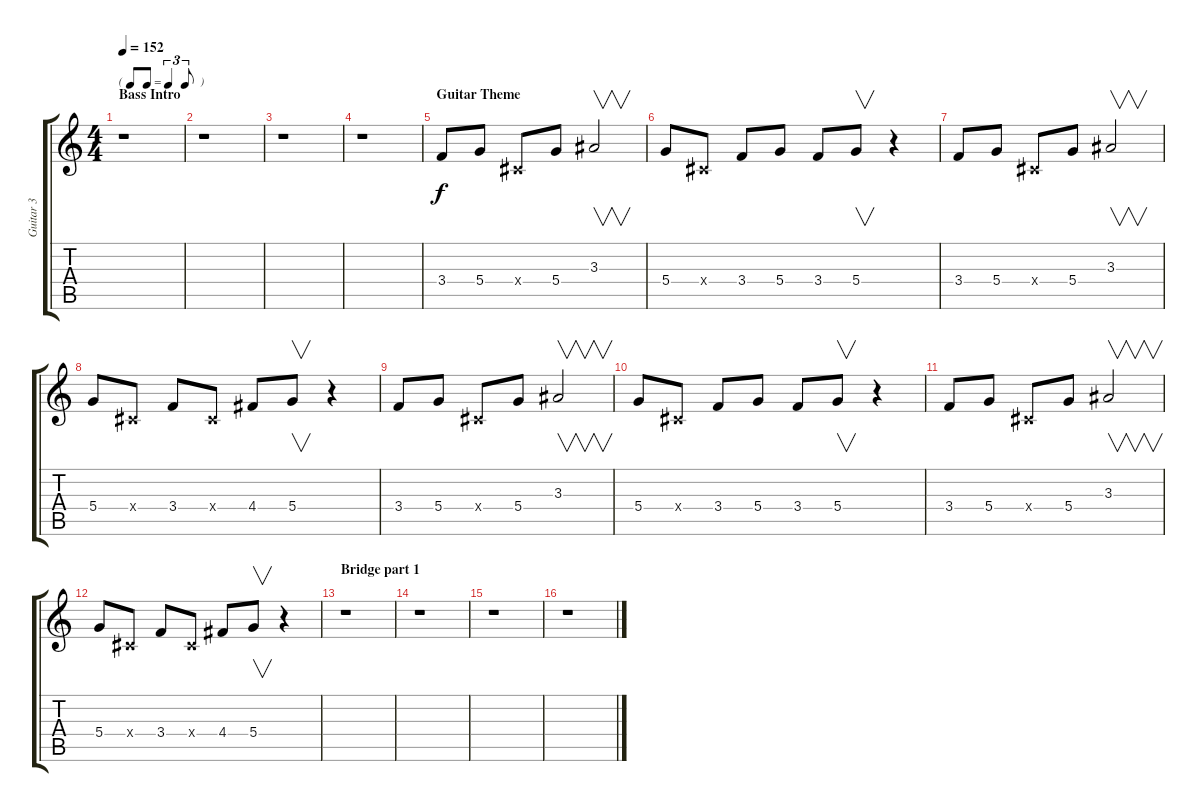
\track ("Guitar 3" "Guitar 3") {instrument distortionguitar}
\staff {score tabs}
\tuning (E4 B3 G3 D3 A2 E2) {hide}
\ts (4 4)
\tf triplet8th
\section ("" "Bass Intro")
\tempo 152
\clef g2
\ks c
r.1{dy f instrument distortionguitar} |
r.1 |
r.1 |
r.1 |
\section ("" "Guitar Theme")
3.4.8 5.4.8 -1.4{x}.8 5.4.8 3.3.2{v} |
5.4.8 -1.4{x}.8 3.4.8 5.4.8 3.4.8 5.4.8{v} r.4 |
3.4.8 5.4.8 -1.4{x}.8 5.4.8 3.3.2{v} |
5.4.8 -1.4{x}.8 3.4.8 -1.4{x}.8 4.4.8 5.4.8{v} r.4 |
3.4.8 5.4.8 -1.4{x}.8 5.4.8 3.3.2{v} |
5.4.8 -1.4{x}.8 3.4.8 5.4.8 3.4.8 5.4.8{v} r.4 |
3.4.8 5.4.8 -1.4{x}.8 5.4.8 3.3.2{v} |
5.4.8 -1.4{x}.8 3.4.8 -1.4{x}.8 4.4.8 5.4.8{v} r.4 |
\section ("" "Bridge part 1")
r.1 |
r.1 |
r.1 |
r.1
